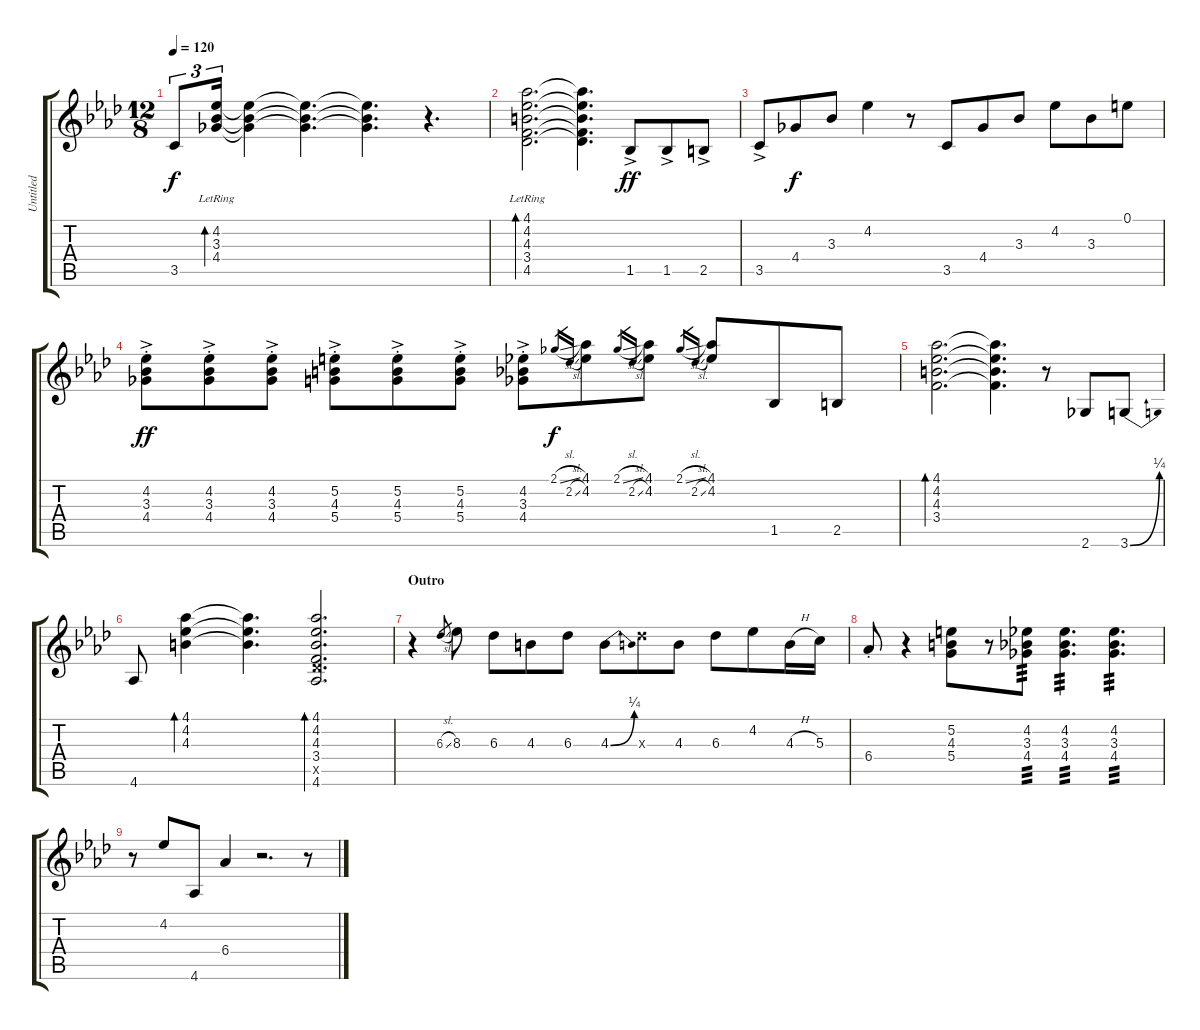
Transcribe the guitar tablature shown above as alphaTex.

\track ("Untitled" "Untitled") {instrument acousticguitarnylon}
\staff {score tabs}
\tuning (E4 B3 G3 D3 A2 E2) {hide}
\ts (12 8)
\tempo 120
\clef g2
\ks ab
3.5.8{tu (3 2) dy f} (4.2{lr} 3.3{lr} 4.4{lr}).16{tu (3 2) bd 30} (4.2{t} 3.3{t} 4.4{t}).4 (4.2{t} 3.3{t} 4.4{t}).4{d} (4.2{t} 3.3{t} 4.4{t}).4{d} r.4{d} |
(4.1{lr} 4.2{lr} 4.3{lr} 3.4{lr} 4.5{lr}).2{d bd 30} (4.1{t} 4.2{t} 4.3{t} 3.4{t} 4.5{t}).4{d} 1.5{ac}.8{dy ff} 1.5{ac}.8 2.5{ac}.8 |
3.5{ac}.8 4.4.8{dy f} 3.3.8 4.2.4 r.8 3.5.8 4.4.8 3.3.8 4.2.8 3.3.8 0.1.8 |
(4.2{ac st} 3.3{ac st} 4.4{ac st}).8{dy ff} (4.2{ac st} 3.3{ac st} 4.4{ac st}).8 (4.2{ac st} 3.3{ac st} 4.4{ac st}).8 (5.2{ac st} 4.3{ac st} 5.4{ac st}).8 (5.2{ac st} 4.3{ac st} 5.4{ac st}).8 (5.2{ac st} 4.3{ac st} 5.4{ac st}).8 (4.2{ac st} 3.3{ac st} 4.4{ac st}).8 2.1{sl}.16{gr dy f} 2.2{sl}.16{gr} (4.1 4.2).8 2.1{sl}.16{gr} 2.2{sl}.16{gr} (4.1 4.2).8 2.1{sl}.16{gr} 2.2{sl}.16{gr} (4.1 4.2).8 1.5.8 2.5.8 |
(4.1 4.2 4.3 3.4).2{d bd 30} (4.1{t} 4.2{t} 4.3{t} 3.4{t}).4{d} r.8 2.6.8 3.6{be (bend 0 0 60 1)}.8 |
4.6.8 (4.1 4.2 4.3).4{bd 30} (4.1{t} 4.2{t} 4.3{t}).4{d} (4.1 4.2 4.3 3.4 4.5{x} 4.6).2{d bd 30} |
\section ("" "Outro")
r.4 6.3{sl}.8{gr} 8.3.8 6.3.8 4.3.8 6.3.8 4.3{be (bend 0 0 60 1)}.8 6.3{x}.8 4.3.8 6.3.8 4.2.8 4.3{h}.16 5.3.16 |
6.4{st}.8 r.4 (5.2 4.3 5.4).8 r.8 (4.2 3.3 4.4).8{tp 3} (4.2 3.3 4.4).4{d tp 3} (4.2 3.3 4.4).4{d tp 3} |
r.8 4.2.8 4.6.8 6.4.4 r.2{d} r.8
